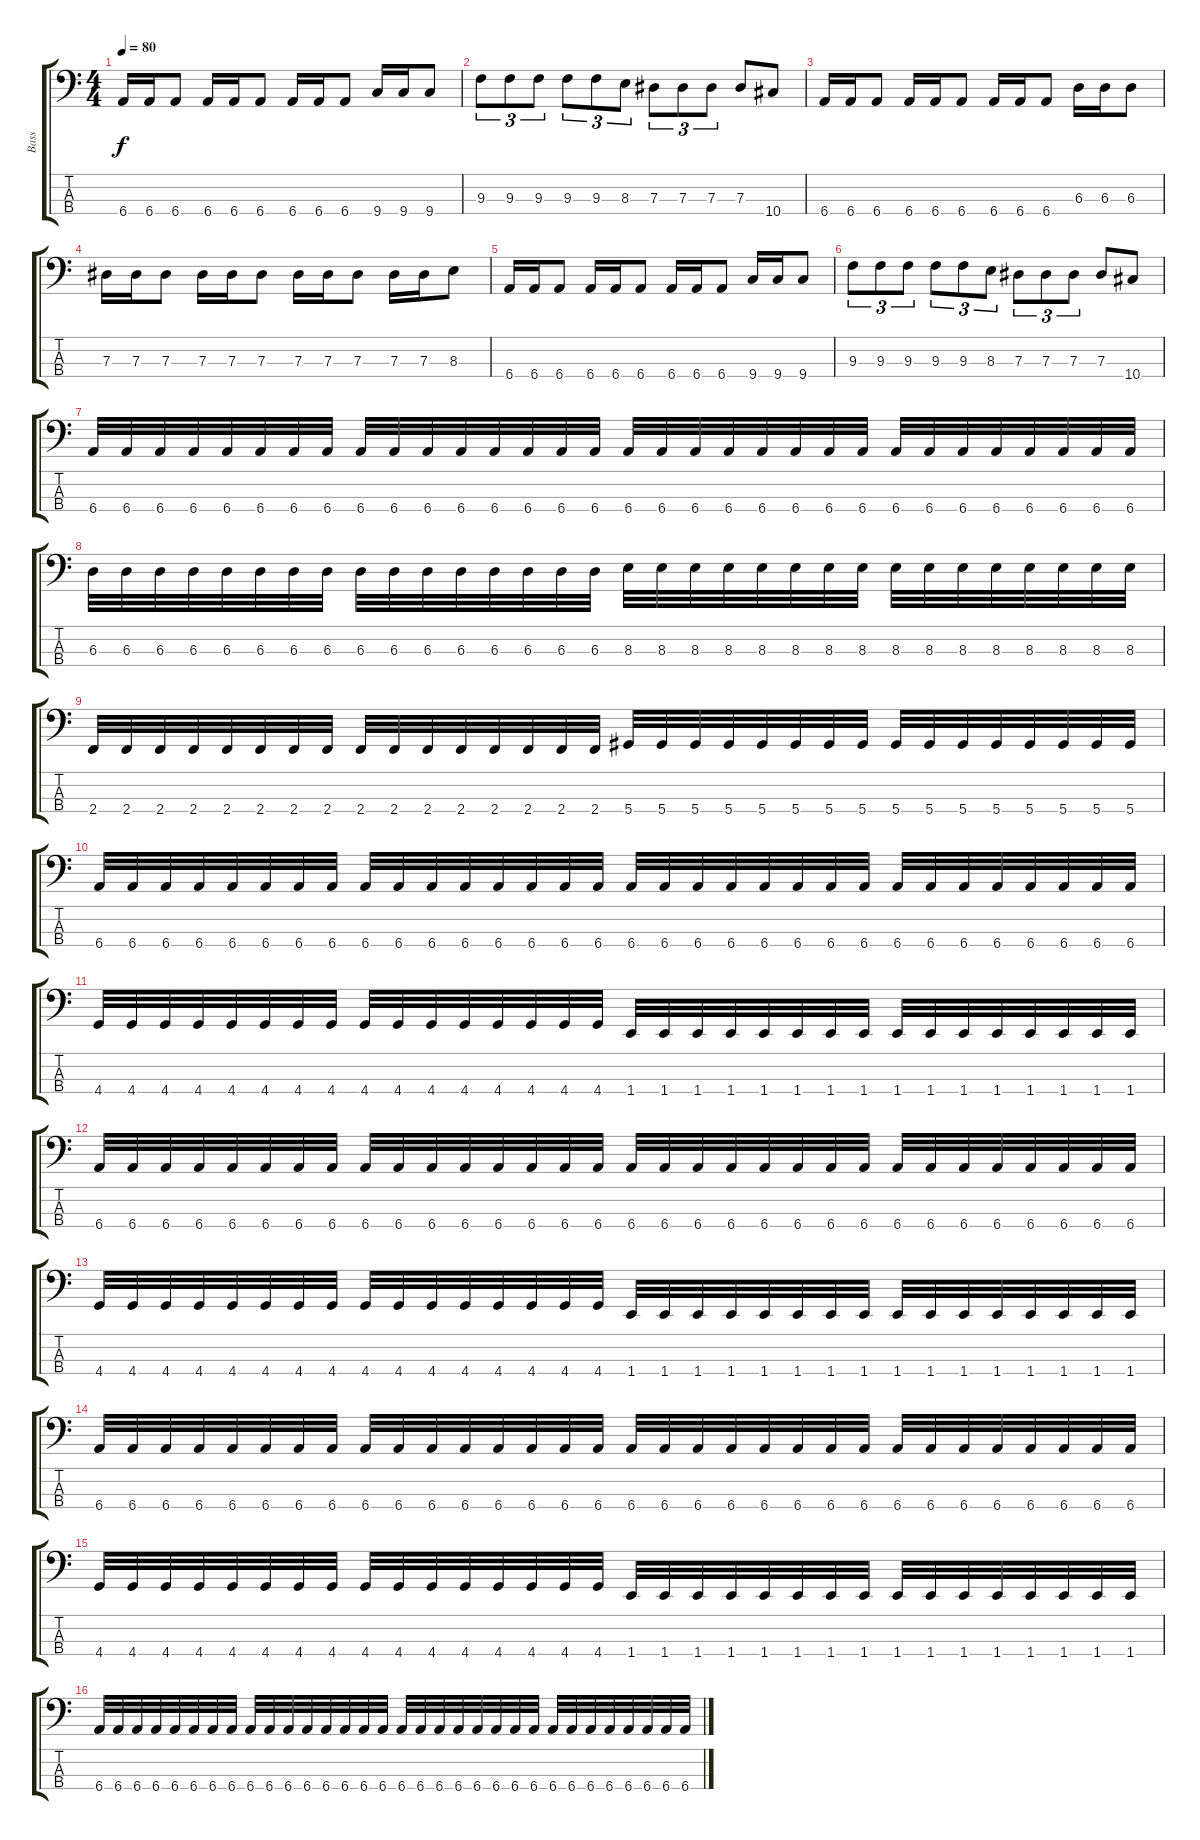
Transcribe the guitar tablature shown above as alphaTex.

\track ("Bass" "Bass") {instrument electricbassfinger}
\staff {score tabs}
\tuning (Gb2 Db2 Ab1 Eb1) {hide}
\ts (4 4)
\tempo 80
\clef f4
\ks c
6.4.16{dy f} 6.4.16 6.4.8 6.4.16 6.4.16 6.4.8 6.4.16 6.4.16 6.4.8 9.4.16 9.4.16 9.4.8 |
9.3.8{tu (3 2)} 9.3.8{tu (3 2)} 9.3.8{tu (3 2)} 9.3.8{tu (3 2)} 9.3.8{tu (3 2)} 8.3.8{tu (3 2)} 7.3.8{tu (3 2)} 7.3.8{tu (3 2)} 7.3.8{tu (3 2)} 7.3.8 10.4.8 |
6.4.16 6.4.16 6.4.8 6.4.16 6.4.16 6.4.8 6.4.16 6.4.16 6.4.8 6.3.16 6.3.16 6.3.8 |
7.3.16 7.3.16 7.3.8 7.3.16 7.3.16 7.3.8 7.3.16 7.3.16 7.3.8 7.3.16 7.3.16 8.3.8 |
6.4.16 6.4.16 6.4.8 6.4.16 6.4.16 6.4.8 6.4.16 6.4.16 6.4.8 9.4.16 9.4.16 9.4.8 |
9.3.8{tu (3 2)} 9.3.8{tu (3 2)} 9.3.8{tu (3 2)} 9.3.8{tu (3 2)} 9.3.8{tu (3 2)} 8.3.8{tu (3 2)} 7.3.8{tu (3 2)} 7.3.8{tu (3 2)} 7.3.8{tu (3 2)} 7.3.8 10.4.8 |
6.4.32 6.4.32 6.4.32 6.4.32 6.4.32 6.4.32 6.4.32 6.4.32 6.4.32 6.4.32 6.4.32 6.4.32 6.4.32 6.4.32 6.4.32 6.4.32 6.4.32 6.4.32 6.4.32 6.4.32 6.4.32 6.4.32 6.4.32 6.4.32 6.4.32 6.4.32 6.4.32 6.4.32 6.4.32 6.4.32 6.4.32 6.4.32 |
6.3.32 6.3.32 6.3.32 6.3.32 6.3.32 6.3.32 6.3.32 6.3.32 6.3.32 6.3.32 6.3.32 6.3.32 6.3.32 6.3.32 6.3.32 6.3.32 8.3.32 8.3.32 8.3.32 8.3.32 8.3.32 8.3.32 8.3.32 8.3.32 8.3.32 8.3.32 8.3.32 8.3.32 8.3.32 8.3.32 8.3.32 8.3.32 |
2.4.32 2.4.32 2.4.32 2.4.32 2.4.32 2.4.32 2.4.32 2.4.32 2.4.32 2.4.32 2.4.32 2.4.32 2.4.32 2.4.32 2.4.32 2.4.32 5.4.32 5.4.32 5.4.32 5.4.32 5.4.32 5.4.32 5.4.32 5.4.32 5.4.32 5.4.32 5.4.32 5.4.32 5.4.32 5.4.32 5.4.32 5.4.32 |
6.4.32 6.4.32 6.4.32 6.4.32 6.4.32 6.4.32 6.4.32 6.4.32 6.4.32 6.4.32 6.4.32 6.4.32 6.4.32 6.4.32 6.4.32 6.4.32 6.4.32 6.4.32 6.4.32 6.4.32 6.4.32 6.4.32 6.4.32 6.4.32 6.4.32 6.4.32 6.4.32 6.4.32 6.4.32 6.4.32 6.4.32 6.4.32 |
4.4.32 4.4.32 4.4.32 4.4.32 4.4.32 4.4.32 4.4.32 4.4.32 4.4.32 4.4.32 4.4.32 4.4.32 4.4.32 4.4.32 4.4.32 4.4.32 1.4.32 1.4.32 1.4.32 1.4.32 1.4.32 1.4.32 1.4.32 1.4.32 1.4.32 1.4.32 1.4.32 1.4.32 1.4.32 1.4.32 1.4.32 1.4.32 |
6.4.32 6.4.32 6.4.32 6.4.32 6.4.32 6.4.32 6.4.32 6.4.32 6.4.32 6.4.32 6.4.32 6.4.32 6.4.32 6.4.32 6.4.32 6.4.32 6.4.32 6.4.32 6.4.32 6.4.32 6.4.32 6.4.32 6.4.32 6.4.32 6.4.32 6.4.32 6.4.32 6.4.32 6.4.32 6.4.32 6.4.32 6.4.32 |
4.4.32 4.4.32 4.4.32 4.4.32 4.4.32 4.4.32 4.4.32 4.4.32 4.4.32 4.4.32 4.4.32 4.4.32 4.4.32 4.4.32 4.4.32 4.4.32 1.4.32 1.4.32 1.4.32 1.4.32 1.4.32 1.4.32 1.4.32 1.4.32 1.4.32 1.4.32 1.4.32 1.4.32 1.4.32 1.4.32 1.4.32 1.4.32 |
6.4.32 6.4.32 6.4.32 6.4.32 6.4.32 6.4.32 6.4.32 6.4.32 6.4.32 6.4.32 6.4.32 6.4.32 6.4.32 6.4.32 6.4.32 6.4.32 6.4.32 6.4.32 6.4.32 6.4.32 6.4.32 6.4.32 6.4.32 6.4.32 6.4.32 6.4.32 6.4.32 6.4.32 6.4.32 6.4.32 6.4.32 6.4.32 |
4.4.32 4.4.32 4.4.32 4.4.32 4.4.32 4.4.32 4.4.32 4.4.32 4.4.32 4.4.32 4.4.32 4.4.32 4.4.32 4.4.32 4.4.32 4.4.32 1.4.32 1.4.32 1.4.32 1.4.32 1.4.32 1.4.32 1.4.32 1.4.32 1.4.32 1.4.32 1.4.32 1.4.32 1.4.32 1.4.32 1.4.32 1.4.32 |
6.4.32 6.4.32 6.4.32 6.4.32 6.4.32 6.4.32 6.4.32 6.4.32 6.4.32 6.4.32 6.4.32 6.4.32 6.4.32 6.4.32 6.4.32 6.4.32 6.4.32 6.4.32 6.4.32 6.4.32 6.4.32 6.4.32 6.4.32 6.4.32 6.4.32 6.4.32 6.4.32 6.4.32 6.4.32 6.4.32 6.4.32 6.4.32
